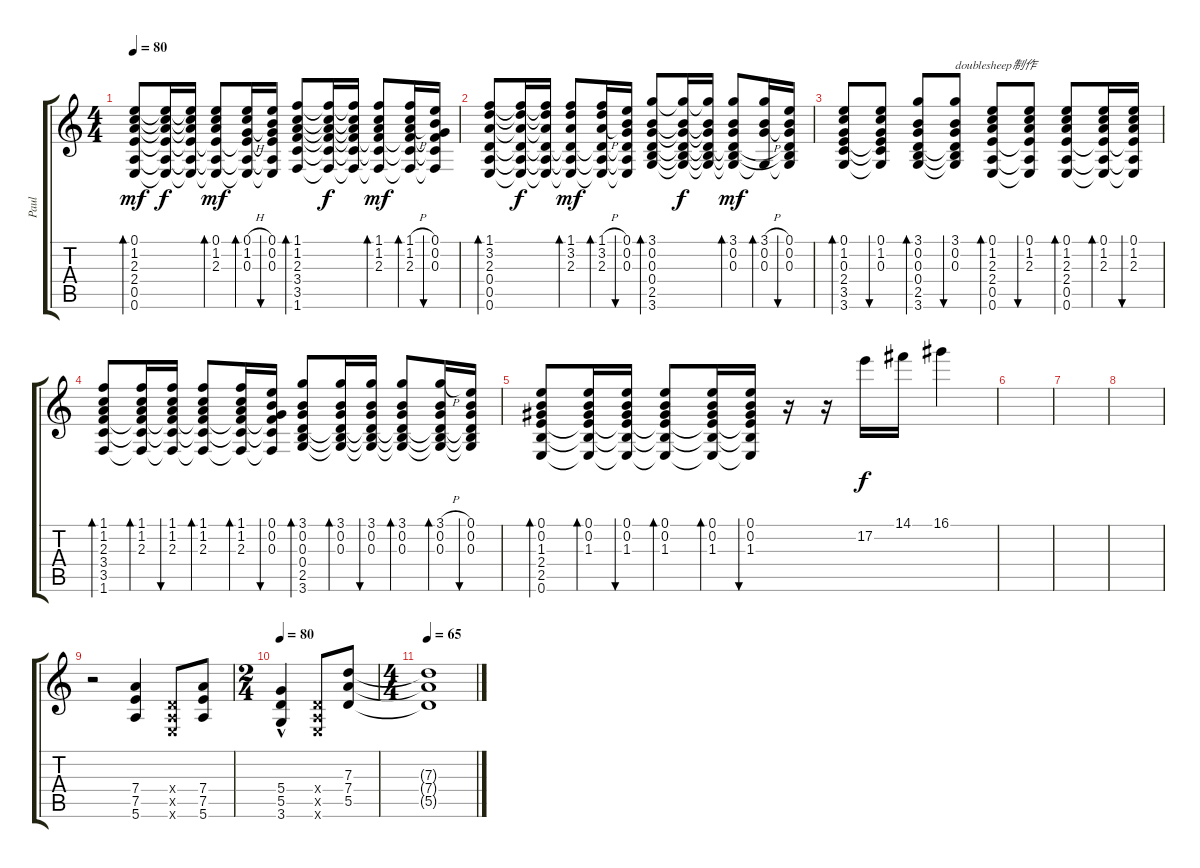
\track ("Paul" "Paul") {instrument overdrivenguitar}
\staff {score tabs}
\tuning (E4 B3 G3 D3 A2 E2) {hide}
\ts (4 4)
\tempo 80
\clef g2
\ks c
(0.1 1.2 2.3 2.4 0.5 0.6).8{bd 30 dy mf} (0.1{t} 1.2{t} 2.3{t} 2.4{t} 0.5{t} 0.6{t}).16{dy f} (0.1{t} 1.2{t} 2.3{t} 2.4{t} 0.5{t} 0.6{t}).16 (0.1 1.2 2.3 2.4{t} 0.5{t} 0.6{t}).8{bd 30 dy mf} (0.1{h} 1.2{h} 0.3{h} 2.4{t} 0.5{t} 0.6{t}).16{bd 30} (0.1 0.2 0.3 2.4{t} 0.5{t} 0.6{t}).16{bu 30} (1.1 1.2 2.3 3.4 3.5 1.6).8{bd 30} (1.1{t} 1.2{t} 2.3{t} 3.4{t} 3.5{t} 1.6{t}).16{dy f} (1.1{t} 1.2{t} 2.3{t} 3.4{t} 3.5{t} 1.6{t}).16 (1.1 1.2 2.3 3.4{t} 3.5{t} 1.6{t}).8{bd 30 dy mf} (1.1{h} 1.2{h} 2.3{h} 3.4{t} 3.5{t} 1.6{t}).16{bd 30} (0.1 0.2 0.3 3.4{t} 3.5{t} 1.6{t}).16{bu 30} |
(1.1 3.2 2.3 0.4 0.5 0.6).8{bd 30} (1.1{t} 3.2{t} 2.3{t} 0.4{t} 0.5{t} 0.6{t}).16{dy f} (1.1{t} 3.2{t} 2.3{t} 0.4{t} 0.5{t} 0.6{t}).16 (1.1 3.2 2.3 0.4{t} 0.5{t} 0.6{t}).8{bd 30 dy mf} (1.1{h} 3.2{h} 2.3{h} 0.4{t} 0.5{t} 0.6{t}).16{bd 30} (0.1 0.2 0.3 0.4{t} 0.5{t} 0.6{t}).16{bu 30} (3.1 0.2 0.3 0.4 2.5 3.6).8{bd 30} (3.1{t} 0.2{t} 0.3{t} 0.4{t} 2.5{t} 3.6{t}).16{dy f} (3.1{t} 0.2{t} 0.3{t} 0.4{t} 2.5{t} 3.6{t}).16 (3.1 0.2 0.3 0.4{t} 2.5{t} 3.6{t}).8{bd 30 dy mf} (3.1{h} 0.2{h} 0.3{h} 3.6{t}).16{bd 30} (0.1 0.2 0.3 0.4{t} 2.5{t} 3.6{t}).16{bu 30} |
(0.1 1.2 0.3 2.4 3.5 3.6).8{bd 30} (0.1 1.2 0.3 2.4{t} 3.5{t} 3.6{t}).8{bu 30} (3.1 0.2 0.3 0.4 2.5 3.6).8{bd 30} (3.1 0.2 0.3 0.4{t} 2.5{t} 3.6{t}).8{bu 30 txt "doublesheep制作"} (0.1 1.2 2.3 2.4 0.5 0.6).8{bd 30} (0.1 1.2 2.3 2.4{t} 0.5{t} 0.6{t}).8{bu 30} (0.1 1.2 2.3 2.4 0.5 0.6).8{bd 30} (0.1 1.2 2.3 2.4{t} 0.5{t} 0.6{t}).16{bd 30} (0.1 1.2 2.3 2.4{t} 0.5{t} 0.6{t}).16{bu 30} |
(1.1 1.2 2.3 3.4 3.5 1.6).8{bd 30} (1.1 1.2 2.3 3.4{t} 3.5{t} 1.6{t}).16{bd 30} (1.1 1.2 2.3 3.4{t} 3.5{t} 1.6{t}).16{bu 30} (1.1 1.2 2.3 3.4{t} 3.5{t} 1.6{t}).8{bd 30} (1.1 1.2 2.3 3.4{t} 3.5{t} 1.6{t}).16{bd 30} (0.1 0.2 0.3 3.4{t} 3.5{t} 1.6{t}).16{bu 30} (3.1 0.2 0.3 0.4 2.5 3.6).8{bd 30} (3.1 0.2 0.3 0.4{t} 2.5{t} 3.6{t}).16{bd 30} (3.1 0.2 0.3 0.4{t} 2.5{t} 3.6{t}).16{bu 30} (3.1 0.2 0.3 0.4{t} 2.5{t} 3.6{t}).8{bd 30} (3.1{h} 0.2 0.3 0.4{t} 2.5{t} 3.6{t}).16{bd 30} (0.1 0.2 0.3 0.4{t} 2.5{t} 3.6{t}).16{bu 30} |
(0.1 0.2 1.3 2.4 2.5 0.6).8{bd 30} (0.1 0.2 1.3 2.4{t} 2.5{t} 0.6{t}).16{bd 30} (0.1 0.2 1.3 2.4{t} 2.5{t} 0.6{t}).16{bu 30} (0.1 0.2 1.3 2.4{t} 2.5{t} 0.6{t}).8{bd 30} (0.1 0.2 1.3 2.4{t} 2.5{t} 0.6{t}).16{bd 30} (0.1 0.2 1.3 2.4{t} 2.5{t} 0.6{t}).16{bu 30} r.16 r.16 17.2.16{dy f volume 14} 14.1.16 16.1.4 |
|
|
|
r.2 (7.4 7.5 5.6).4{volume 13} (0.4{x} 0.5{x} 0.6{x}).8 (7.4 7.5 5.6).8 |
\ts (2 4)
\tempo 80
(5.4{hac} 5.5 3.6).4 (0.4{x} 0.5{x} 0.6{x}).8 (7.3 7.4 5.5).8 |
\ts (4 4)
\tempo 65
(7.3{t} 7.4{t} 5.5{t}).1
